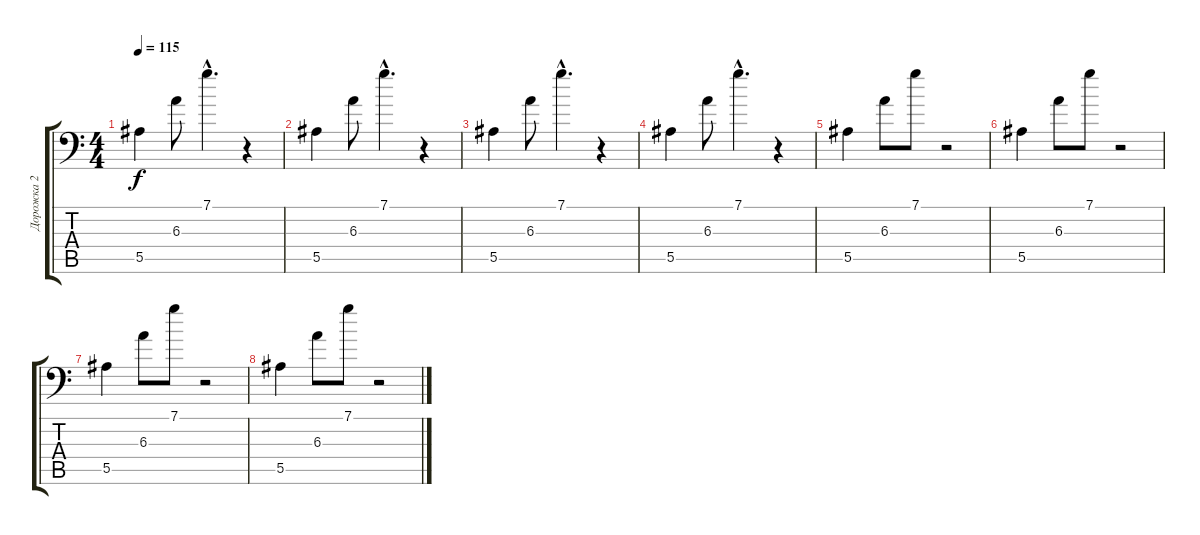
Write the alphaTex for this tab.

\track ("Дорожка 2" "Дорожка 2") {instrument electricguitarjazz}
\staff {score tabs}
\tuning (C4 G3 Eb3 Bb2 F2 Bb1) {hide}
\ts (4 4)
\tempo 115
\clef f4
\ks c
5.5.4{dy f} 6.3.8 7.1{hac}.4{d} r.4 |
5.5.4 6.3.8 7.1{hac}.4{d} r.4 |
5.5.4 6.3.8 7.1{hac}.4{d} r.4 |
5.5.4 6.3.8 7.1{hac}.4{d} r.4 |
5.5.4 6.3.8 7.1.8 r.2 |
5.5.4 6.3.8 7.1.8 r.2 |
5.5.4 6.3.8 7.1.8 r.2 |
5.5.4 6.3.8 7.1.8 r.2
